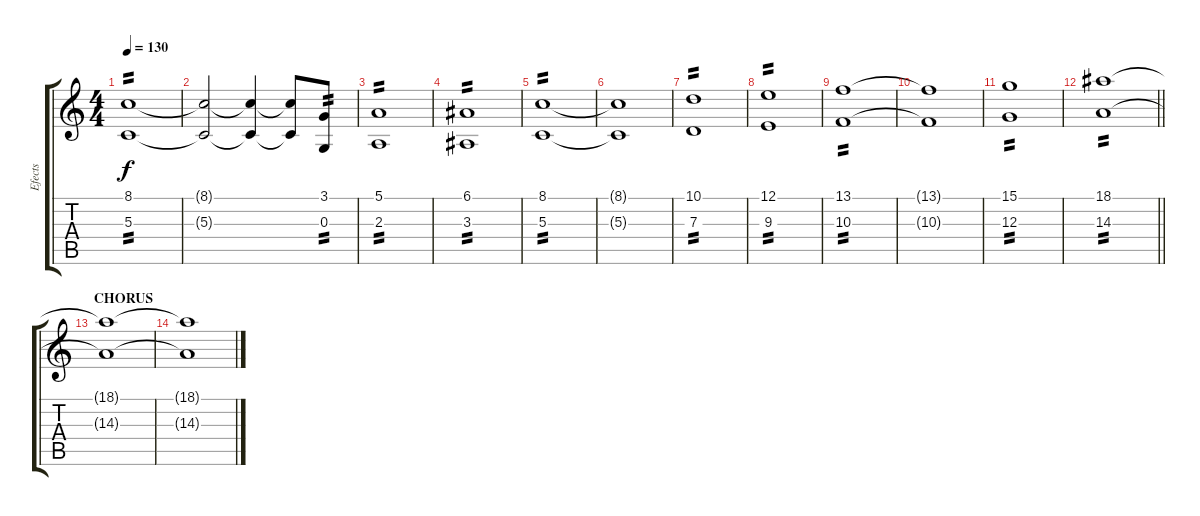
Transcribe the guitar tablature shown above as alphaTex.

\track ("Efects" "Efects") {instrument tremolostrings}
\staff {score tabs}
\tuning (E4 B3 G3 D3 A2 E2) {hide}
\ts (4 4)
\tempo 130
\clef g2
\ks c
(8.1 5.3).1{tp 2 dy f} |
(8.1{t} 5.3{t}).2 (8.1{t} 5.3{t}).4 (8.1{t} 5.3{t}).8 (3.1 0.3).8{tp 2} |
(5.1 2.3).1{tp 2} |
(6.1 3.3).1{tp 2} |
(8.1 5.3).1{tp 2} |
(8.1{t} 5.3{t}).1 |
(10.1 7.3).1{tp 2} |
(12.1 9.3).1{tp 2} |
(13.1 10.3).1{tp 2} |
(13.1{t} 10.3{t}).1 |
(15.1 12.3).1{tp 2} |
\barLineRight lightlight
(18.1 14.3).1{tp 2} |
\section ("" "CHORUS")
(18.1{t} 14.3{t}).1 |
(18.1{t} 14.3{t}).1{volume 0}
